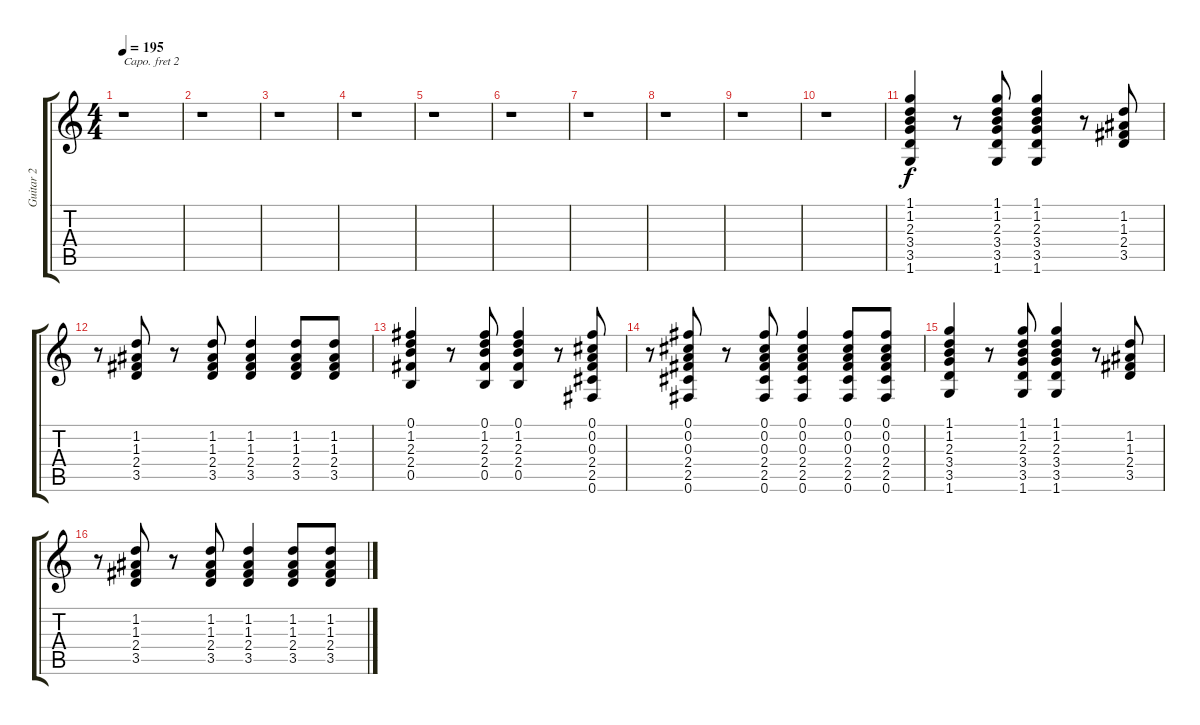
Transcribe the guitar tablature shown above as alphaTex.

\track ("Guitar 2" "Guitar 2") {instrument distortionguitar}
\staff {score tabs}
\capo 2
\tuning (E4 B3 G3 D3 A2 E2) {hide}
\ts (4 4)
\tempo 195
\clef g2
\ks c
r.1{dy f} |
r.1 |
r.1 |
r.1 |
r.1 |
r.1 |
r.1 |
r.1 |
r.1 |
r.1 |
(1.1 1.2 2.3 3.4 3.5 1.6).4 r.8 (1.1 1.2 2.3 3.4 3.5 1.6).8 (1.1 1.2 2.3 3.4 3.5 1.6).4 r.8 (1.2 1.3 2.4 3.5).8 |
r.8 (1.2 1.3 2.4 3.5).8 r.8 (1.2 1.3 2.4 3.5).8 (1.2 1.3 2.4 3.5).4 (1.2 1.3 2.4 3.5).8 (1.2 1.3 2.4 3.5).8 |
(0.1 1.2 2.3 2.4 0.5).4 r.8 (0.1 1.2 2.3 2.4 0.5).8 (0.1 1.2 2.3 2.4 0.5).4 r.8 (0.1 0.2 0.3 2.4 2.5 0.6).8 |
r.8 (0.1 0.2 0.3 2.4 2.5 0.6).8 r.8 (0.1 0.2 0.3 2.4 2.5 0.6).8 (0.1 0.2 0.3 2.4 2.5 0.6).4 (0.1 0.2 0.3 2.4 2.5 0.6).8 (0.1 0.2 0.3 2.4 2.5 0.6).8 |
(1.1 1.2 2.3 3.4 3.5 1.6).4 r.8 (1.1 1.2 2.3 3.4 3.5 1.6).8 (1.1 1.2 2.3 3.4 3.5 1.6).4 r.8 (1.2 1.3 2.4 3.5).8 |
r.8 (1.2 1.3 2.4 3.5).8 r.8 (1.2 1.3 2.4 3.5).8 (1.2 1.3 2.4 3.5).4 (1.2 1.3 2.4 3.5).8 (1.2 1.3 2.4 3.5).8
